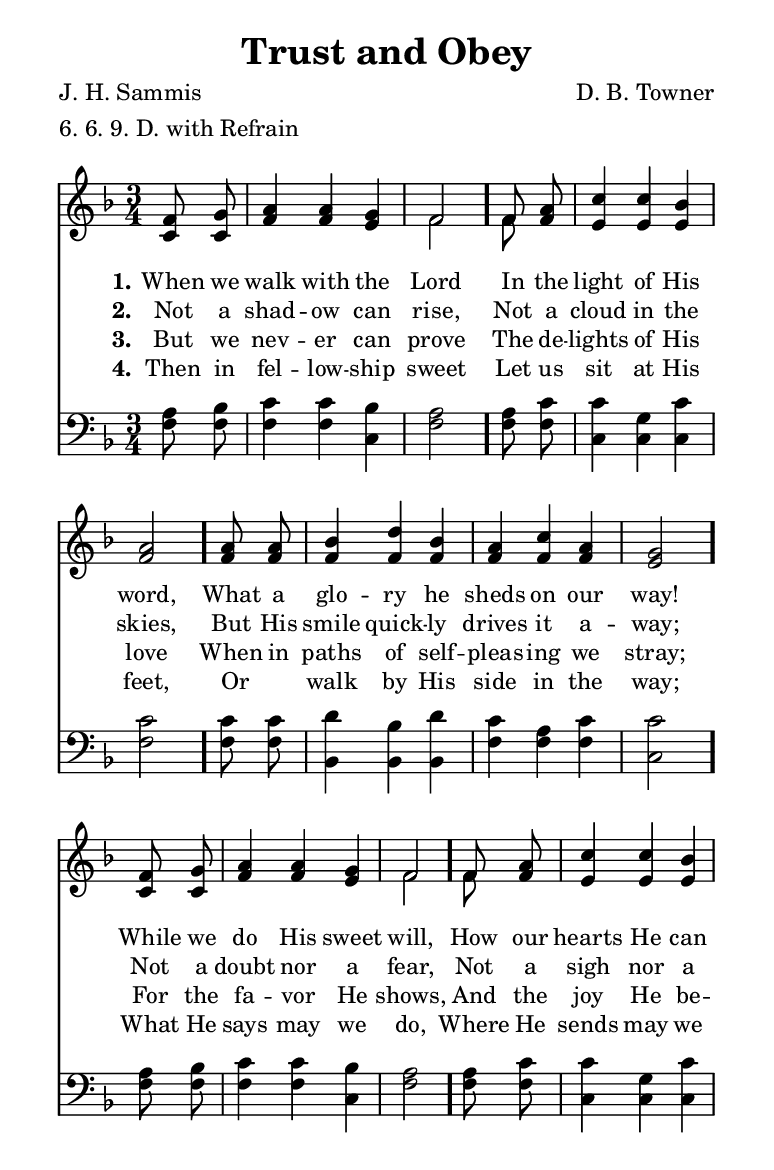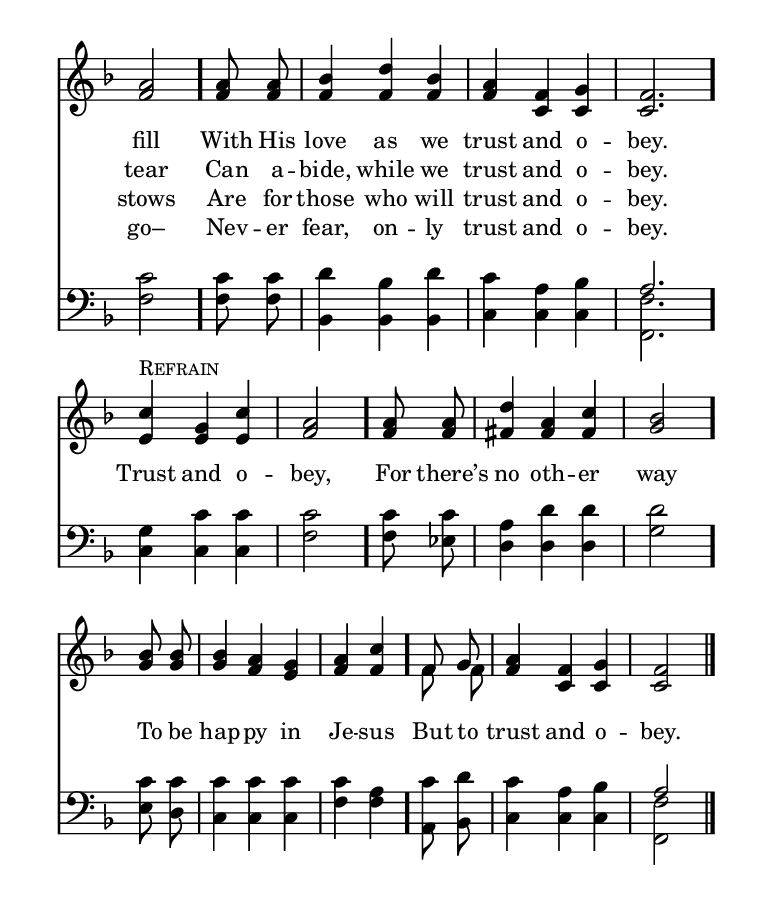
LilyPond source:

\include "common/global.ily"
\paper {
  \include "common/paper.ily"
  system-count = #(cond (is-eogsized 5) (#t #f))
}

\header{
  hymnnumber = "201"
  title = "Trust and Obey"
  tunename = ""
  meter = "6. 6. 9. D. with Refrain"
  poet = "J. H. Sammis"
  composer = "D. B. Towner"
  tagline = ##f
}

global = {
  \include "common/overrides.ily"
  \override Staff.TimeSignature.style = #'numbered
  \time 3/4
  \override Score.MetronomeMark.transparent = ##t % hide all fermata changes too
  \tempo 4=90
  \key f \major
  \partial 4
  \autoBeamOff
}

patternA = { c8 c | c4 c c | c2 }

notesSoprano = {
\global
\relative c' {

  \changePitch \patternA { f g | a a g | f }
  \changePitch \patternA { f a | c c bes | a } \eogbreak
  a8 a8 | bes4 d bes | a c a | g2
  \changePitch \patternA { f g | a a g | f } \eogbreak
  \changePitch \patternA { f a | c c bes | a }
  a8 a8 | bes4 d bes | a f g | f2. \eogbreak

  << s^\markup { \small \caps "Refrain" }
  { c'4 g c | a2 } >>
  \changePitch \patternA { a a | d a c | bes } \eogbreak
  bes8 bes | bes4 a g | a c
  \changePitch \patternA { f,8 g | a4 f g | f2 }

  \bar "|."

}
}

notesAlto = {
\global
\relative e' {

  \changePitch \patternA { c c | f f e | f }
  \changePitch \patternA { f f | e e e | f }
  f8 f | f4 f f | f f f | e2
  \changePitch \patternA { c c | f f e | f }
  \changePitch \patternA { f f | e e e | f }
  f8 f | f4 f f | f c c | c2.

  e4 e e | f2
  \changePitch \patternA { f8 f | fis4 fis fis | g }
  g8 g | g4 f e | f f
  \changePitch \patternA { f f | f c c | c }

}
}

notesTenor = {
\global
\relative a {

  \changePitch \patternA { a bes | c c bes | a }
  \changePitch \patternA { a c | c g c | c }
  c8 c d4 bes d | c a c | c2
  \changePitch \patternA { a bes | c c bes | a }
  \changePitch \patternA { a c | c g c | c }
  c8 c | d4 bes d | c a bes | a2.

  g4 c c | c2
  \changePitch \patternA { c c | a d d | d }
  c8 c | c4 c c | c a
  \changePitch \patternA { c d | c a bes | a }

}
}

notesBass = {
\global
\relative f {

  \changePitch \patternA { f f | f f c | f }
  \changePitch \patternA { f f | c c c | f }
  f8 f | bes,4 bes bes | f' f f | c2
  \changePitch \patternA { f f | f f c | f }
  \changePitch \patternA { f f | c c c | f }
  f8 f | bes,4 bes bes | c c c | << f2. f, >>

  c'4 c c | f2
  \changePitch \patternA { f ees | d d d | g }
  e8 d | c4 c c | f4 f
  a,8 bes | c4 c c | << f2 f, >>

}
}

Refrain = \lyricmode {

Trust and o -- bey, \bar "."
For there’s no oth -- er way \bar "."
To be hap -- py in Je -- sus \bar "."
But to trust and o -- bey. \bar "."

}

wordsA = \lyricmode {
\set stanza = "1."

When we walk with the Lord \bar "."
In the light of His word, \bar "."
What a glo -- ry he sheds on our way! \bar "."
While we do His sweet will, \bar "."
How our hearts He can fill \bar "."
With His love as we trust and o -- bey. \bar "."

}

wordsB = \lyricmode {
\set stanza = "2."

Not a shad -- ow can rise,
Not a cloud in the skies,
But His smile quick -- ly drives it a -- way;
Not a doubt nor a fear,
Not a sigh nor a tear
Can a -- bide, while we trust and o -- bey.

\Refrain

}

wordsC = \lyricmode {
\set stanza = "3."

But we nev -- er can prove
The de -- lights of His love
When in paths of self -- pleas -- ing we stray;
For the fa -- vor He shows,
And the joy He be -- stows
Are for those who will trust and o -- bey.

}

wordsD = \lyricmode {
\set stanza = "4."

Then in fel -- low -- ship sweet
Let us sit at His feet,
Or _ walk by His side in the way;
What He says may we do,
Where He sends may we go–
Nev -- er fear, on -- ly trust and o -- bey.

}

\score {
  \context ChoirStaff <<
    \context Staff = upper <<
      \set Staff.autoBeaming = ##f
      \set ChoirStaff.systemStartDelimiter = #'SystemStartBar
      \set ChoirStaff.printPartCombineTexts = ##f
      \partcombine #'(2 . 9) \notesSoprano \notesAlto
      \context NullVoice = sopranos { \voiceOne << \notesSoprano >> }
      \context NullVoice = altos { \voiceTwo << \notesAlto >> }
      \context Lyrics = one   \lyricsto sopranos \wordsA
      \context Lyrics = two   \lyricsto sopranos \wordsB
      \context Lyrics = three \lyricsto sopranos \wordsC
      \context Lyrics = four  \lyricsto sopranos \wordsD
    >>
    \context Staff = men <<
      \set Staff.autoBeaming = ##f
      \clef bass
      \set ChoirStaff.printPartCombineTexts = ##f
      \partcombine #'(2 . 9) \notesTenor \notesBass
      \context NullVoice = tenors { \voiceOne << \notesTenor >> }
      \context NullVoice = basses { \voiceTwo << \notesBass >> }
    >>
  >>
  \layout {
    \include "common/layout.ily"
  }
  \midi{
    \include "common/midi.ily"
  }
}

\version "2.19.49"  % necessary for upgrading to future LilyPond versions.

% vi:set et ts=2 sw=2 ai nocindent syntax=lilypond:
